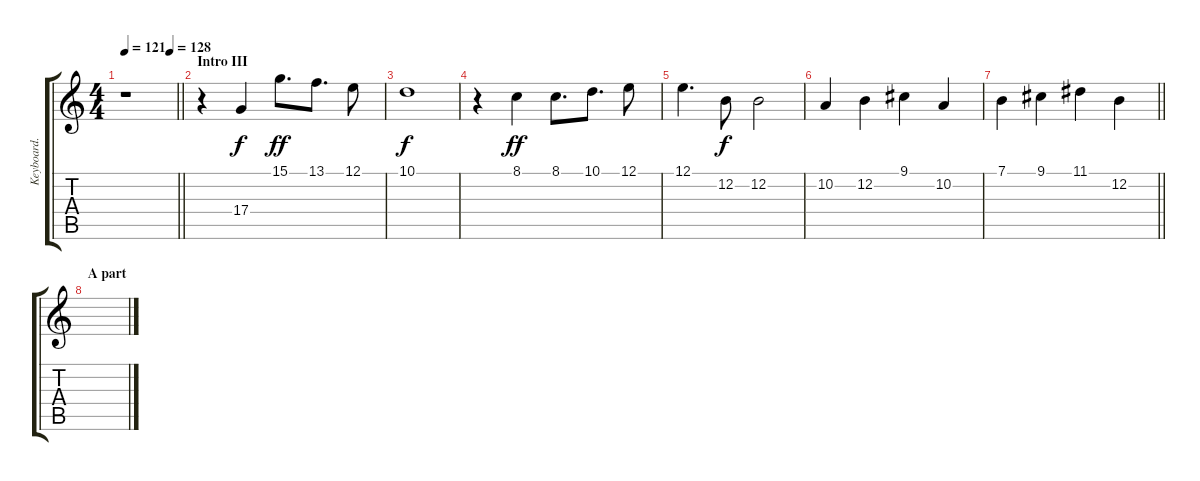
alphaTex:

\track ("Keyboard." "Keyboard.") {instrument acousticgrandpiano}
\staff {score tabs}
\tuning (E4 B3 G3 D3 A2 E2) {hide}
\ts (4 4)
\tempo 121
\tempo (128 0.875)
\clef g2
\barLineRight lightlight
\ks c
r.1{dy mp} |
\section ("" "Intro III")
r.4 17.4.4{dy f} 15.1.8{d dy ff} 13.1.8{d} 12.1.8 |
10.1.1{dy f} |
r.4 8.1.4{dy ff} 8.1.8{d} 10.1.8{d} 12.1.8 |
12.1.4{d} 12.2.8{dy f} 12.2.2 |
10.2.4 12.2.4 9.1.4 10.2.4 |
\barLineRight lightlight
7.1.4 9.1.4 11.1.4 12.2.4 |
\section ("" "A part")
